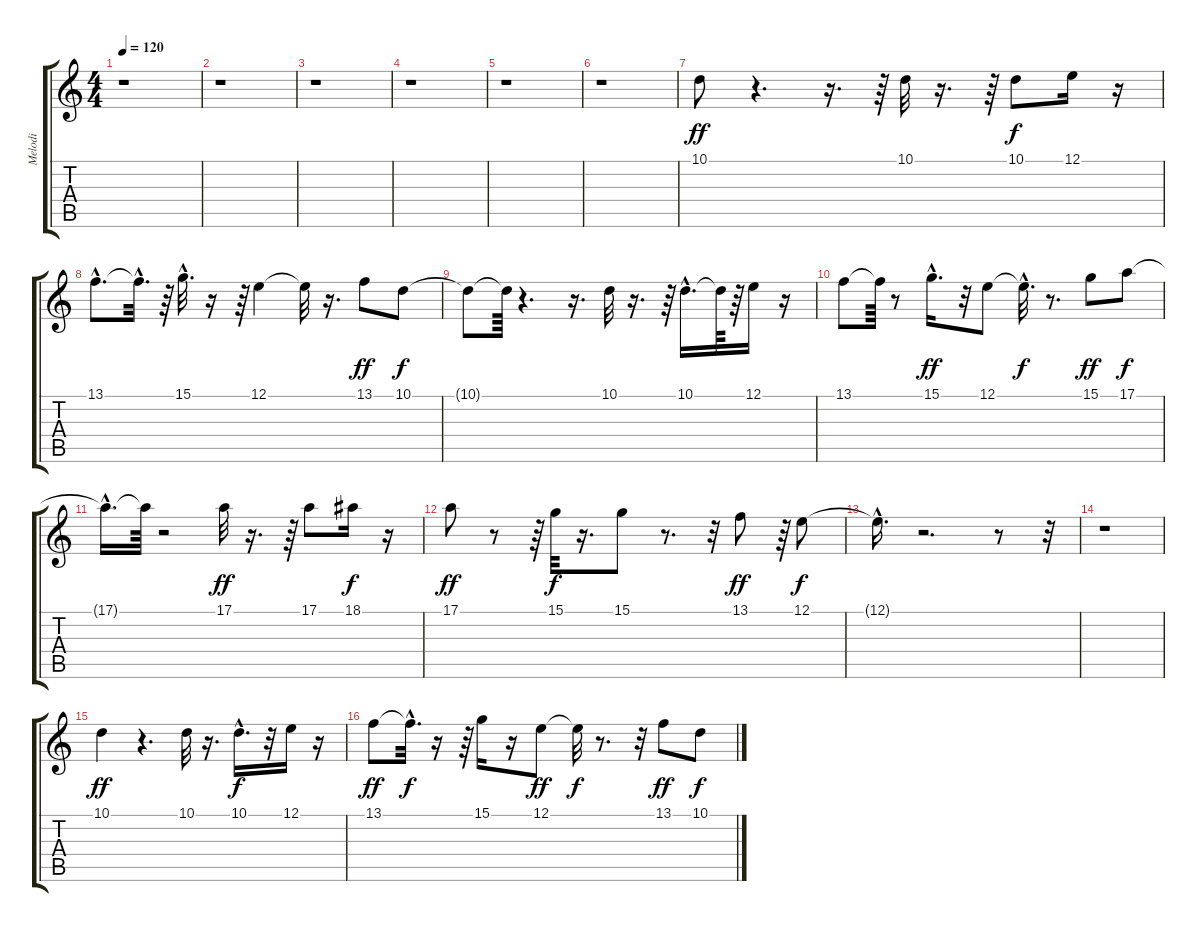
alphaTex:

\track ("Melodi" "Melodi") {instrument tuba}
\staff {score tabs}
\tuning (E4 B3 G3 D3 A2 E2) {hide}
\ts (4 4)
\tempo 120
\clef g2
\ks c
r.1{dy f} |
r.1 |
r.1 |
r.1 |
r.1 |
r.1 |
10.1.8{dy ff} r.4{d} r.16{d} r.64 10.1.32 r.16{d} r.64 10.1.8{dy f} 12.1.16 r.16 |
13.1{hac}.8{d} 13.1{hac t}.32{d} r.64 15.1{hac}.32{d} r.16 r.64 12.1.4 12.1{t}.32 r.16{d} 13.1.8{dy ff} 10.1.8{dy f} |
10.1{t}.8 10.1{t}.64 r.4{d} r.16{d} 10.1.32 r.16{d} r.64 10.1{hac}.16{d} 10.1{t}.64 r.64 12.1.16 r.16 |
13.1.8 13.1{t}.64 r.8 15.1{hac}.16{d dy ff} r.32 12.1.8 12.1{hac t}.32{d dy f} r.8{d} 15.1.8{dy ff} 17.1.8{dy f} |
17.1{hac t}.16{d} 17.1{t}.64 r.2 17.1.32{dy ff} r.16{d} r.64 17.1.8 18.1.16{dy f} r.16 |
17.1.8{dy ff} r.8 r.64 15.1.32{dy f} r.16{d} 15.1.8 r.8{d} r.32 13.1.8{dy ff} r.64 12.1.8{dy f} |
12.1{hac t}.16{d} r.2{d} r.8 r.32 |
r.1 |
10.1.4{dy ff} r.4{d} 10.1.32 r.16{d} 10.1{hac}.16{d dy f} r.32 12.1.16 r.16 |
13.1.8{dy ff} 13.1{hac t}.32{d dy f} r.16 r.64 15.1.16 r.16 12.1.8{dy ff} 12.1{t}.32{dy f} r.8{d} r.32 13.1.8{dy ff} 10.1.8{dy f}
